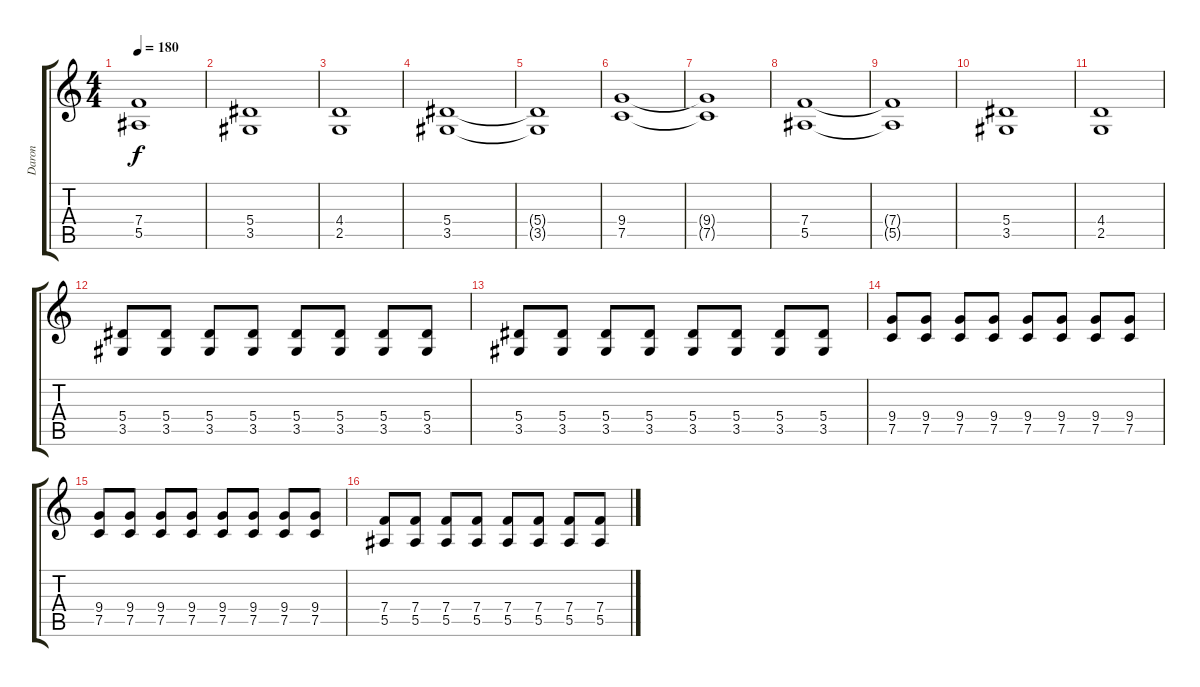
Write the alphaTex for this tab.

\track ("Daron" "Daron") {instrument distortionguitar}
\staff {score tabs}
\tuning (C4 G3 Eb3 Bb2 F2 C2) {hide}
\ts (4 4)
\tempo 180
\clef g2
\ks c
(7.4{t} 5.5{t}).1{dy f} |
(5.4 3.5).1 |
(4.4 2.5).1 |
(5.4 3.5).1 |
(5.4{t} 3.5{t}).1 |
(9.4 7.5).1 |
(9.4{t} 7.5{t}).1 |
(7.4 5.5).1 |
(7.4{t} 5.5{t}).1 |
(5.4 3.5).1 |
(4.4 2.5).1 |
(5.4 3.5).8 (5.4 3.5).8 (5.4 3.5).8 (5.4 3.5).8 (5.4 3.5).8 (5.4 3.5).8 (5.4 3.5).8 (5.4 3.5).8 |
(5.4 3.5).8 (5.4 3.5).8 (5.4 3.5).8 (5.4 3.5).8 (5.4 3.5).8 (5.4 3.5).8 (5.4 3.5).8 (5.4 3.5).8 |
(9.4 7.5).8 (9.4 7.5).8 (9.4 7.5).8 (9.4 7.5).8 (9.4 7.5).8 (9.4 7.5).8 (9.4 7.5).8 (9.4 7.5).8 |
(9.4 7.5).8 (9.4 7.5).8 (9.4 7.5).8 (9.4 7.5).8 (9.4 7.5).8 (9.4 7.5).8 (9.4 7.5).8 (9.4 7.5).8 |
(7.4 5.5).8 (7.4 5.5).8 (7.4 5.5).8 (7.4 5.5).8 (7.4 5.5).8 (7.4 5.5).8 (7.4 5.5).8 (7.4 5.5).8
